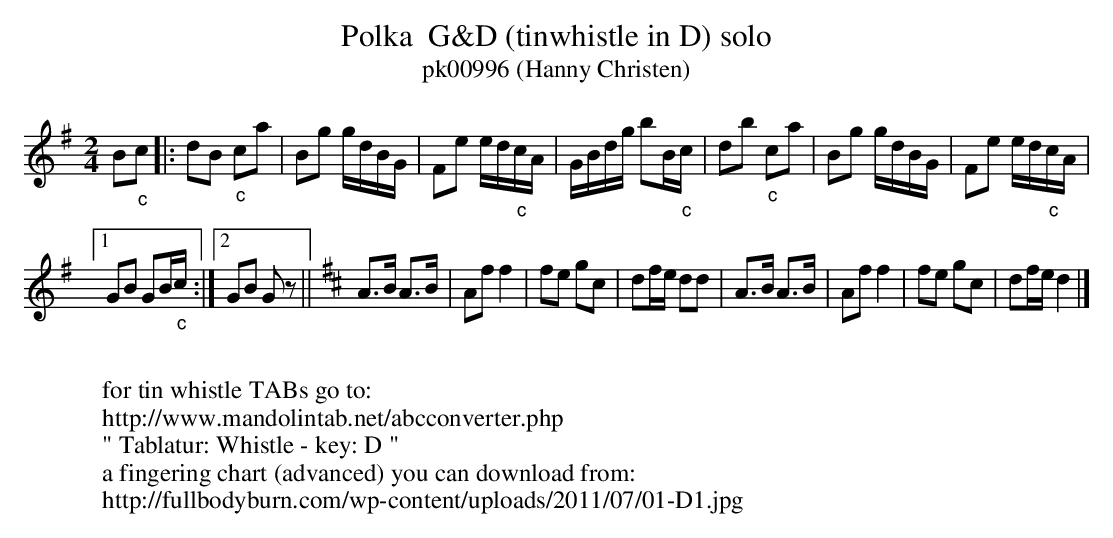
X:1
T:Polka  G&D (tinwhistle in D) solo
T:pk00996 (Hanny Christen)
M:2/4
L:1/16
K:G transpose=12
B2"_c"c2 |: d2B2 "_c"c2a2 | B2g2 gdBG | F2e2 ed"_c"cA | GBdg b2B"_c"c | d2b2 "_c"c2a2 | \
B2g2 gdBG | F2e2 ed"_c"cA |1
 G2B2 G2B"_c"c :|2 G2B2 G2z2 || [K:D] A3B A3B | A2f2f4 | \
f2e2 g2c2 | d2fe d2d2 | A3B A3B | A2f2f4 | f2e2 g2c2 | d2fed4 |]
W:
W:for tin whistle TABs go to:
W:http://www.mandolintab.net/abcconverter.php
W:" Tablatur: Whistle - key: D "
W:a fingering chart (advanced) you can download from:
W:http://fullbodyburn.com/wp-content/uploads/2011/07/01-D1.jpg
